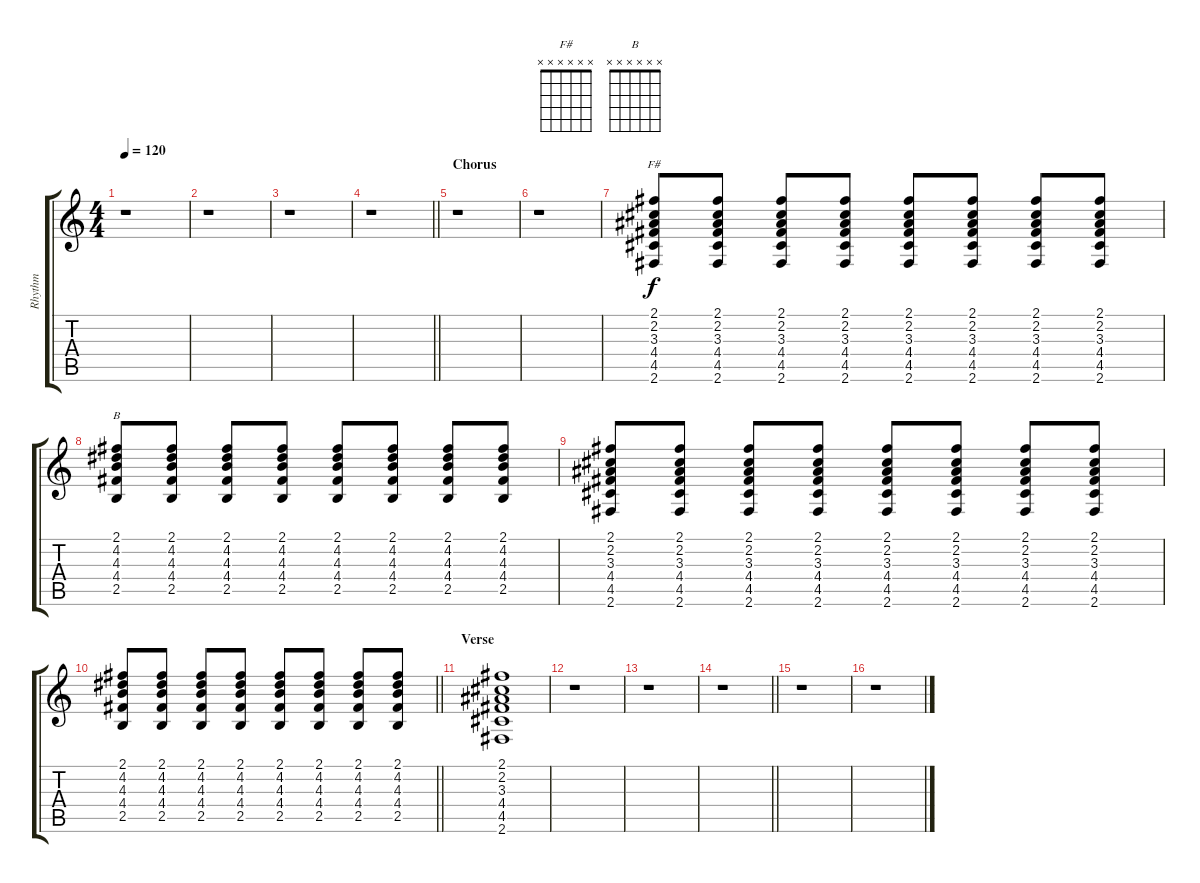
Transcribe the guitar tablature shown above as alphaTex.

\track ("Rhythm" "Rhythm") {instrument electricguitarjazz}
\staff {score tabs}
\tuning (E4 B3 G3 D3 A2 E2) {hide}
\chord ("F#" x x x x x x)
\chord ("B" x x x x x x)
\ts (4 4)
\tempo 120
\clef g2
\ks c
r.1{dy f} |
r.1 |
r.1 |
\barLineRight lightlight
r.1 |
\section ("" "Chorus")
r.1 |
r.1 |
(2.1 2.2 3.3 4.4 4.5 2.6).8{ch "F#"} (2.1 2.2 3.3 4.4 4.5 2.6).8 (2.1 2.2 3.3 4.4 4.5 2.6).8 (2.1 2.2 3.3 4.4 4.5 2.6).8 (2.1 2.2 3.3 4.4 4.5 2.6).8 (2.1 2.2 3.3 4.4 4.5 2.6).8 (2.1 2.2 3.3 4.4 4.5 2.6).8 (2.1 2.2 3.3 4.4 4.5 2.6).8 |
(2.1 4.2 4.3 4.4 2.5).8{ch "B"} (2.1 4.2 4.3 4.4 2.5).8 (2.1 4.2 4.3 4.4 2.5).8 (2.1 4.2 4.3 4.4 2.5).8 (2.1 4.2 4.3 4.4 2.5).8 (2.1 4.2 4.3 4.4 2.5).8 (2.1 4.2 4.3 4.4 2.5).8 (2.1 4.2 4.3 4.4 2.5).8 |
(2.1 2.2 3.3 4.4 4.5 2.6).8 (2.1 2.2 3.3 4.4 4.5 2.6).8 (2.1 2.2 3.3 4.4 4.5 2.6).8 (2.1 2.2 3.3 4.4 4.5 2.6).8 (2.1 2.2 3.3 4.4 4.5 2.6).8 (2.1 2.2 3.3 4.4 4.5 2.6).8 (2.1 2.2 3.3 4.4 4.5 2.6).8 (2.1 2.2 3.3 4.4 4.5 2.6).8 |
\barLineRight lightlight
(2.1 4.2 4.3 4.4 2.5).8 (2.1 4.2 4.3 4.4 2.5).8 (2.1 4.2 4.3 4.4 2.5).8 (2.1 4.2 4.3 4.4 2.5).8 (2.1 4.2 4.3 4.4 2.5).8 (2.1 4.2 4.3 4.4 2.5).8 (2.1 4.2 4.3 4.4 2.5).8 (2.1 4.2 4.3 4.4 2.5).8 |
\section ("" "Verse")
(2.1 2.2 3.3 4.4 4.5 2.6).1 |
r.1 |
r.1 |
\barLineRight lightlight
r.1 |
r.1 |
r.1
